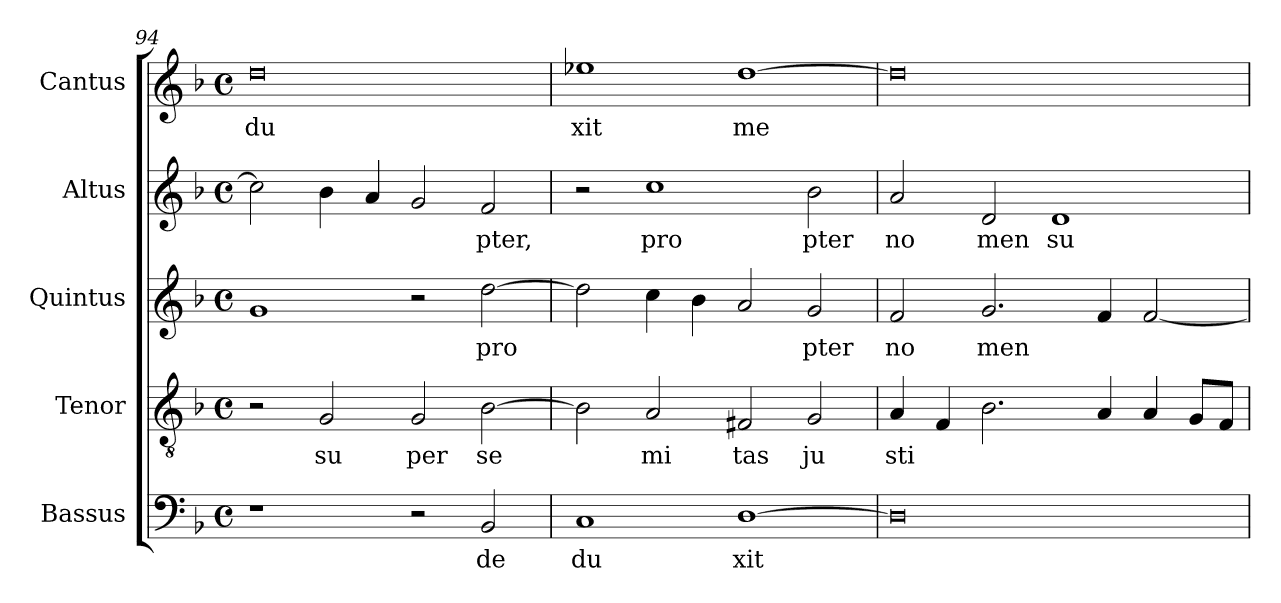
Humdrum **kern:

**kern	**text	**kern	**text	**kern	**text	**kern	**text	**kern	**text
*part5	*part5	*part4	*part4	*part3	*part3	*part2	*part2	*part1	*part1
*staff5	*staff5	*staff4	*staff4	*staff3	*staff3	*staff2	*staff2	*staff1	*staff1
*I"Bassus	*	*I"Tenor	*	*I"Quintus	*	*I"Altus	*	*I"Cantus	*
*clefF4	*	*clefGv2	*	*clefG2	*	*clefG2	*	*clefG2	*
*k[b-]	*	*k[b-]	*	*k[b-]	*	*k[b-]	*	*k[b-]	*
*F:	*	*F:	*	*F:	*	*F:	*	*F:	*
*M4/4	*	*M4/4	*	*M4/4	*	*M4/4	*	*M4/4	*
*met(c)	*	*met(c)	*	*met(c)	*	*met(c)	*	*met(c)	*
=94	=94	=94	=94	=94	=94	=94	=94	=94	=94
!	!	!	!	!	!	!	!	!	!LO:LY:b:cj
1r	.	2r	.	1g	.	2cc\]	.	0dd	du
!	!	!	!LO:LY:b:cj	!	!	!	!	!	!
.	.	2G/	su	.	.	4b-\	.	.	.
.	.	.	.	.	.	4a/	.	.	.
!	!	!	!LO:LY:b:cj	!	!	!	!	!	!
2r	.	2G/	per	2r	.	2g/	.	.	.
!	!LO:LY:b:cj	!	!LO:LY:b:cj	!	!LO:LY:b	!	!LO:LY:b:cj	!	!
2BB-/	de	[>2B-\	se	[>2dd\	pro	2f/	pter,	.	.
=95	=95	=95	=95	=95	=95	=95	=95	=95	=95
!	!LO:LY:b:cj	!	!	!	!	!	!	!	!LO:LY:b:cj
1C	du	2B-\]	.	2dd\]	.	2r	.	1ee-X	xit
!	!	!	!LO:LY:b:cj	!	!	!	!LO:LY:b:cj	!	!
.	.	2A/	mi	4cc\	.	1cc	pro	.	.
.	.	.	.	4b-\	.	.	.	.	.
!	!LO:LY:b:cj	!	!LO:LY:b:cj	!	!	!	!	!	!LO:LY:b:cj
[>1D	xit	2F#X/	tas	2a/	.	.	.	[>1dd	me
!	!	!	!LO:LY:b:cj	!	!LO:LY:b:cj	!	!LO:LY:b:cj	!	!
.	.	2G/	ju	2g/	pter	2b-\	pter	.	.
=96	=96	=96	=96	=96	=96	=96	=96	=96	=96
!	!	!	!LO:LY:b	!	!LO:LY:b:cj	!	!LO:LY:b:cj	!	!
0D]	.	4A/	sti	2f/	no	2a/	no	0dd]	.
.	.	4F/	.	.	.	.	.	.	.
!	!	!	!	!	!LO:LY:b	!	!LO:LY:b:cj	!	!
.	.	2.B-\	.	2.g/	men	2d/	men	.	.
!	!	!	!	!	!	!	!LO:LY:b:cj	!	!
.	.	.	.	.	.	1d	su	.	.
.	.	4A/	.	4f/	.	.	.	.	.
.	.	4A/	.	[>2f/	.	.	.	.	.
.	.	8G/L	.	.	.	.	.	.	.
.	.	8F/J	.	.	.	.	.	.	.
=	=	=	=	=	=	=	=	=	=
*-	*-	*-	*-	*-	*-	*-	*-	*-	*-
